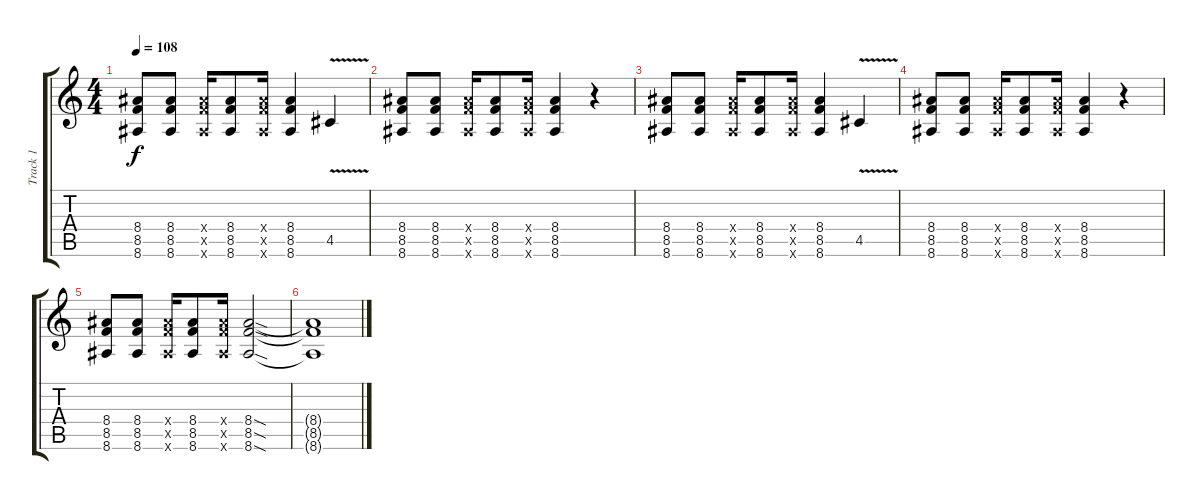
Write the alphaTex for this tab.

\track ("Track 1" "Track 1") {instrument distortionguitar}
\staff {score tabs}
\tuning (E4 B3 G3 D3 A2 D2) {hide}
\ts (4 4)
\tempo 108
\clef g2
\ks c
(8.4 8.5 8.6).8{dy f} (8.4 8.5 8.6).8 (8.4{x} 8.5{x} 8.6{x}).16 (8.4 8.5 8.6).8 (8.4{x} 8.5{x} 8.6{x}).16 (8.4 8.5 8.6).4 4.5{v}.4 |
(8.4 8.5 8.6).8 (8.4 8.5 8.6).8 (8.4{x} 8.5{x} 8.6{x}).16 (8.4 8.5 8.6).8 (8.4{x} 8.5{x} 8.6{x}).16 (8.4 8.5 8.6).4 r.4 |
(8.4 8.5 8.6).8 (8.4 8.5 8.6).8 (8.4{x} 8.5{x} 8.6{x}).16 (8.4 8.5 8.6).8 (8.4{x} 8.5{x} 8.6{x}).16 (8.4 8.5 8.6).4 4.5{v}.4 |
(8.4 8.5 8.6).8 (8.4 8.5 8.6).8 (8.4{x} 8.5{x} 8.6{x}).16 (8.4 8.5 8.6).8 (8.4{x} 8.5{x} 8.6{x}).16 (8.4 8.5 8.6).4 r.4 |
(8.4 8.5 8.6).8 (8.4 8.5 8.6).8 (8.4{x} 8.5{x} 8.6{x}).16 (8.4 8.5 8.6).8 (8.4{x} 8.5{x} 8.6{x}).16 (8.4{sod} 8.5{sod} 8.6{sod}).2 |
(8.4{t} 8.5{t} 8.6{t}).1
